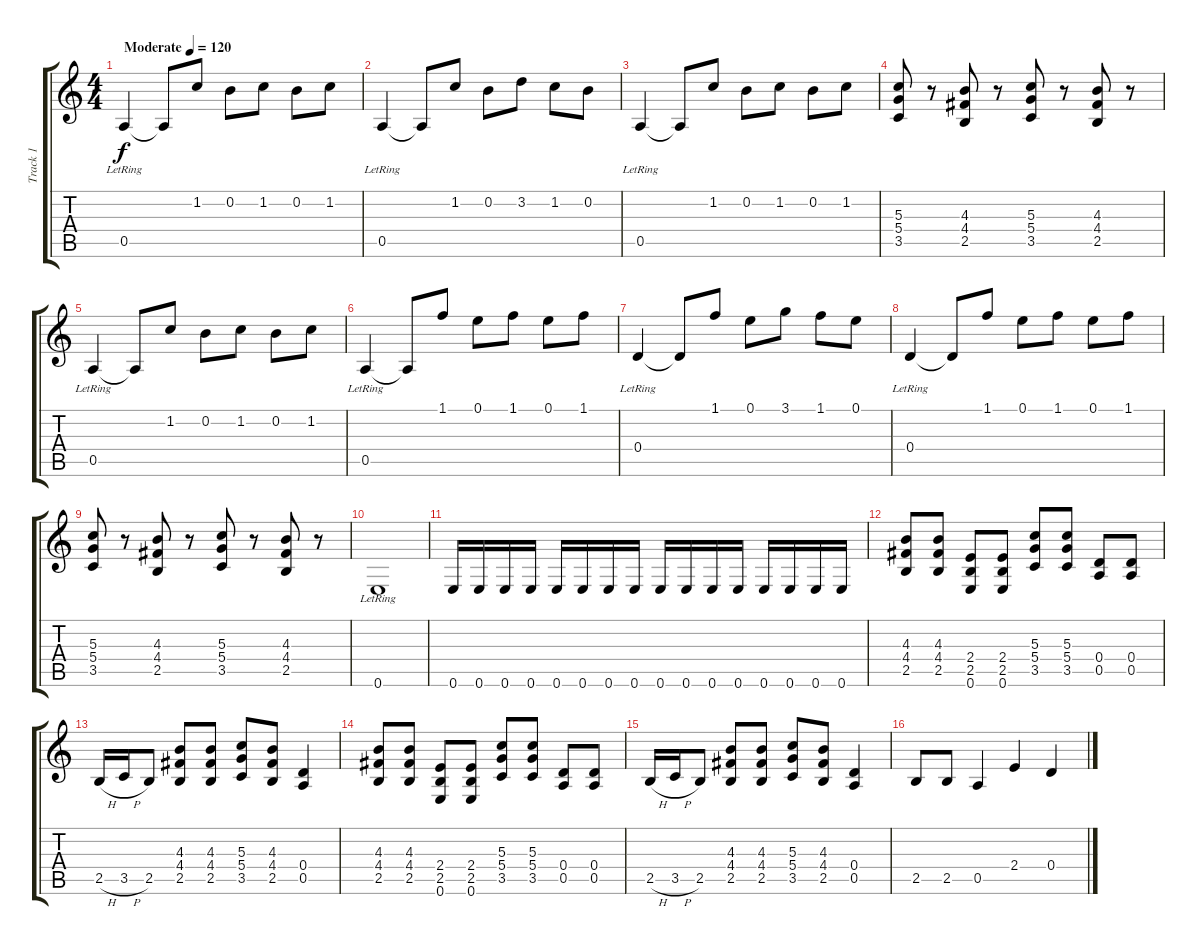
\track ("Track 1" "Track 1") {instrument overdrivenguitar}
\staff {score tabs}
\tuning (E4 B3 G3 D3 A2 E2) {hide}
\ts (4 4)
\tempo (120 "Moderate")
\clef g2
\ks c
0.5{lr}.4{dy f instrument overdrivenguitar} 0.5{t}.8 1.2.8 0.2.8 1.2.8 0.2.8 1.2.8 |
0.5{lr}.4 0.5{t}.8 1.2.8 0.2.8 3.2.8 1.2.8 0.2.8 |
0.5{lr}.4 0.5{t}.8 1.2.8 0.2.8 1.2.8 0.2.8 1.2.8 |
(5.3 5.4 3.5).8 r.8 (4.3 4.4 2.5).8 r.8 (5.3 5.4 3.5).8 r.8 (4.3 4.4 2.5).8 r.8 |
0.5{lr}.4 0.5{t}.8 1.2.8 0.2.8 1.2.8 0.2.8 1.2.8 |
0.5{lr}.4 0.5{t}.8 1.1.8 0.1.8 1.1.8 0.1.8 1.1.8 |
0.4{lr}.4 0.4{t}.8 1.1.8 0.1.8 3.1.8 1.1.8 0.1.8 |
0.4{lr}.4 0.4{t}.8 1.1.8 0.1.8 1.1.8 0.1.8 1.1.8 |
(5.3 5.4 3.5).8 r.8 (4.3 4.4 2.5).8 r.8 (5.3 5.4 3.5).8 r.8 (4.3 4.4 2.5).8 r.8 |
0.6{lr}.1 |
0.6.16 0.6.16 0.6.16 0.6.16 0.6.16 0.6.16 0.6.16 0.6.16 0.6.16 0.6.16 0.6.16 0.6.16 0.6.16 0.6.16 0.6.16 0.6.16 |
(4.3 4.4 2.5).8 (4.3 4.4 2.5).8 (2.4 2.5 0.6).8 (2.4 2.5 0.6).8 (5.3 5.4 3.5).8 (5.3 5.4 3.5).8 (0.4 0.5).8 (0.4 0.5).8 |
2.5{h}.16 3.5{h}.16 2.5.8 (4.3 4.4 2.5).8 (4.3 4.4 2.5).8 (5.3 5.4 3.5).8 (4.3 4.4 2.5).8 (0.4 0.5).4 |
(4.3 4.4 2.5).8 (4.3 4.4 2.5).8 (2.4 2.5 0.6).8 (2.4 2.5 0.6).8 (5.3 5.4 3.5).8 (5.3 5.4 3.5).8 (0.4 0.5).8 (0.4 0.5).8 |
2.5{h}.16 3.5{h}.16 2.5.8 (4.3 4.4 2.5).8 (4.3 4.4 2.5).8 (5.3 5.4 3.5).8 (4.3 4.4 2.5).8 (0.4 0.5).4 |
2.5.8 2.5.8 0.5.4 2.4.4 0.4.4
